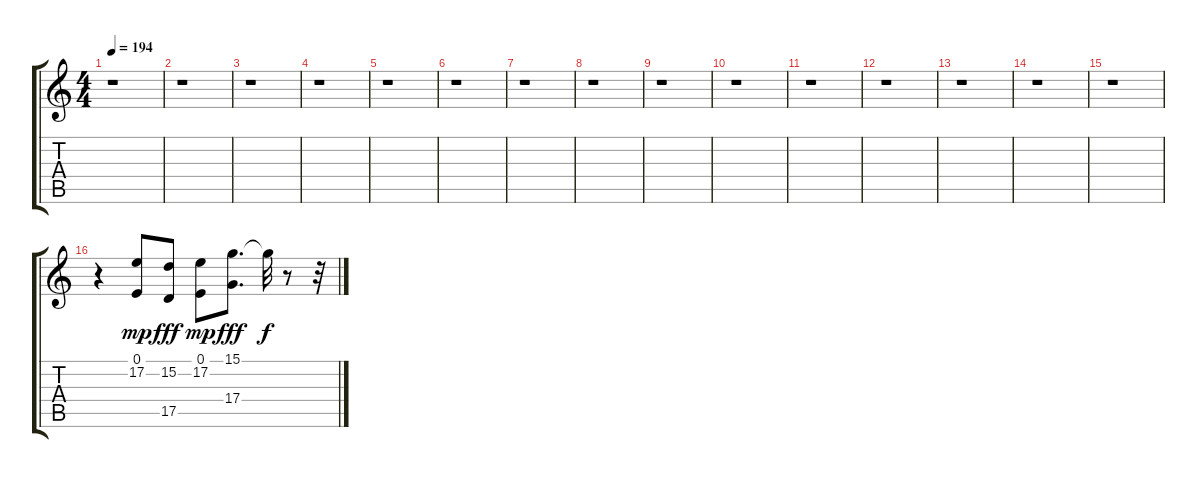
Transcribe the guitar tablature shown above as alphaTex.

\track "" {instrument trumpet}
\staff {score tabs}
\tuning (E4 B3 G3 D3 A2 E2) {hide}
\ts (4 4)
\tempo 194
\clef g2
\ks c
r.1{dy f} |
r.1 |
r.1 |
r.1 |
r.1 |
r.1 |
r.1 |
r.1 |
r.1 |
r.1 |
r.1 |
r.1 |
r.1 |
r.1 |
r.1 |
r.4 (0.1 17.2).8{dy mp} (15.2 17.5).8{dy fff} (0.1 17.2).8{dy mp} (15.1 17.4).8{d dy fff} 15.1{t}.32{dy f} r.8 r.32
